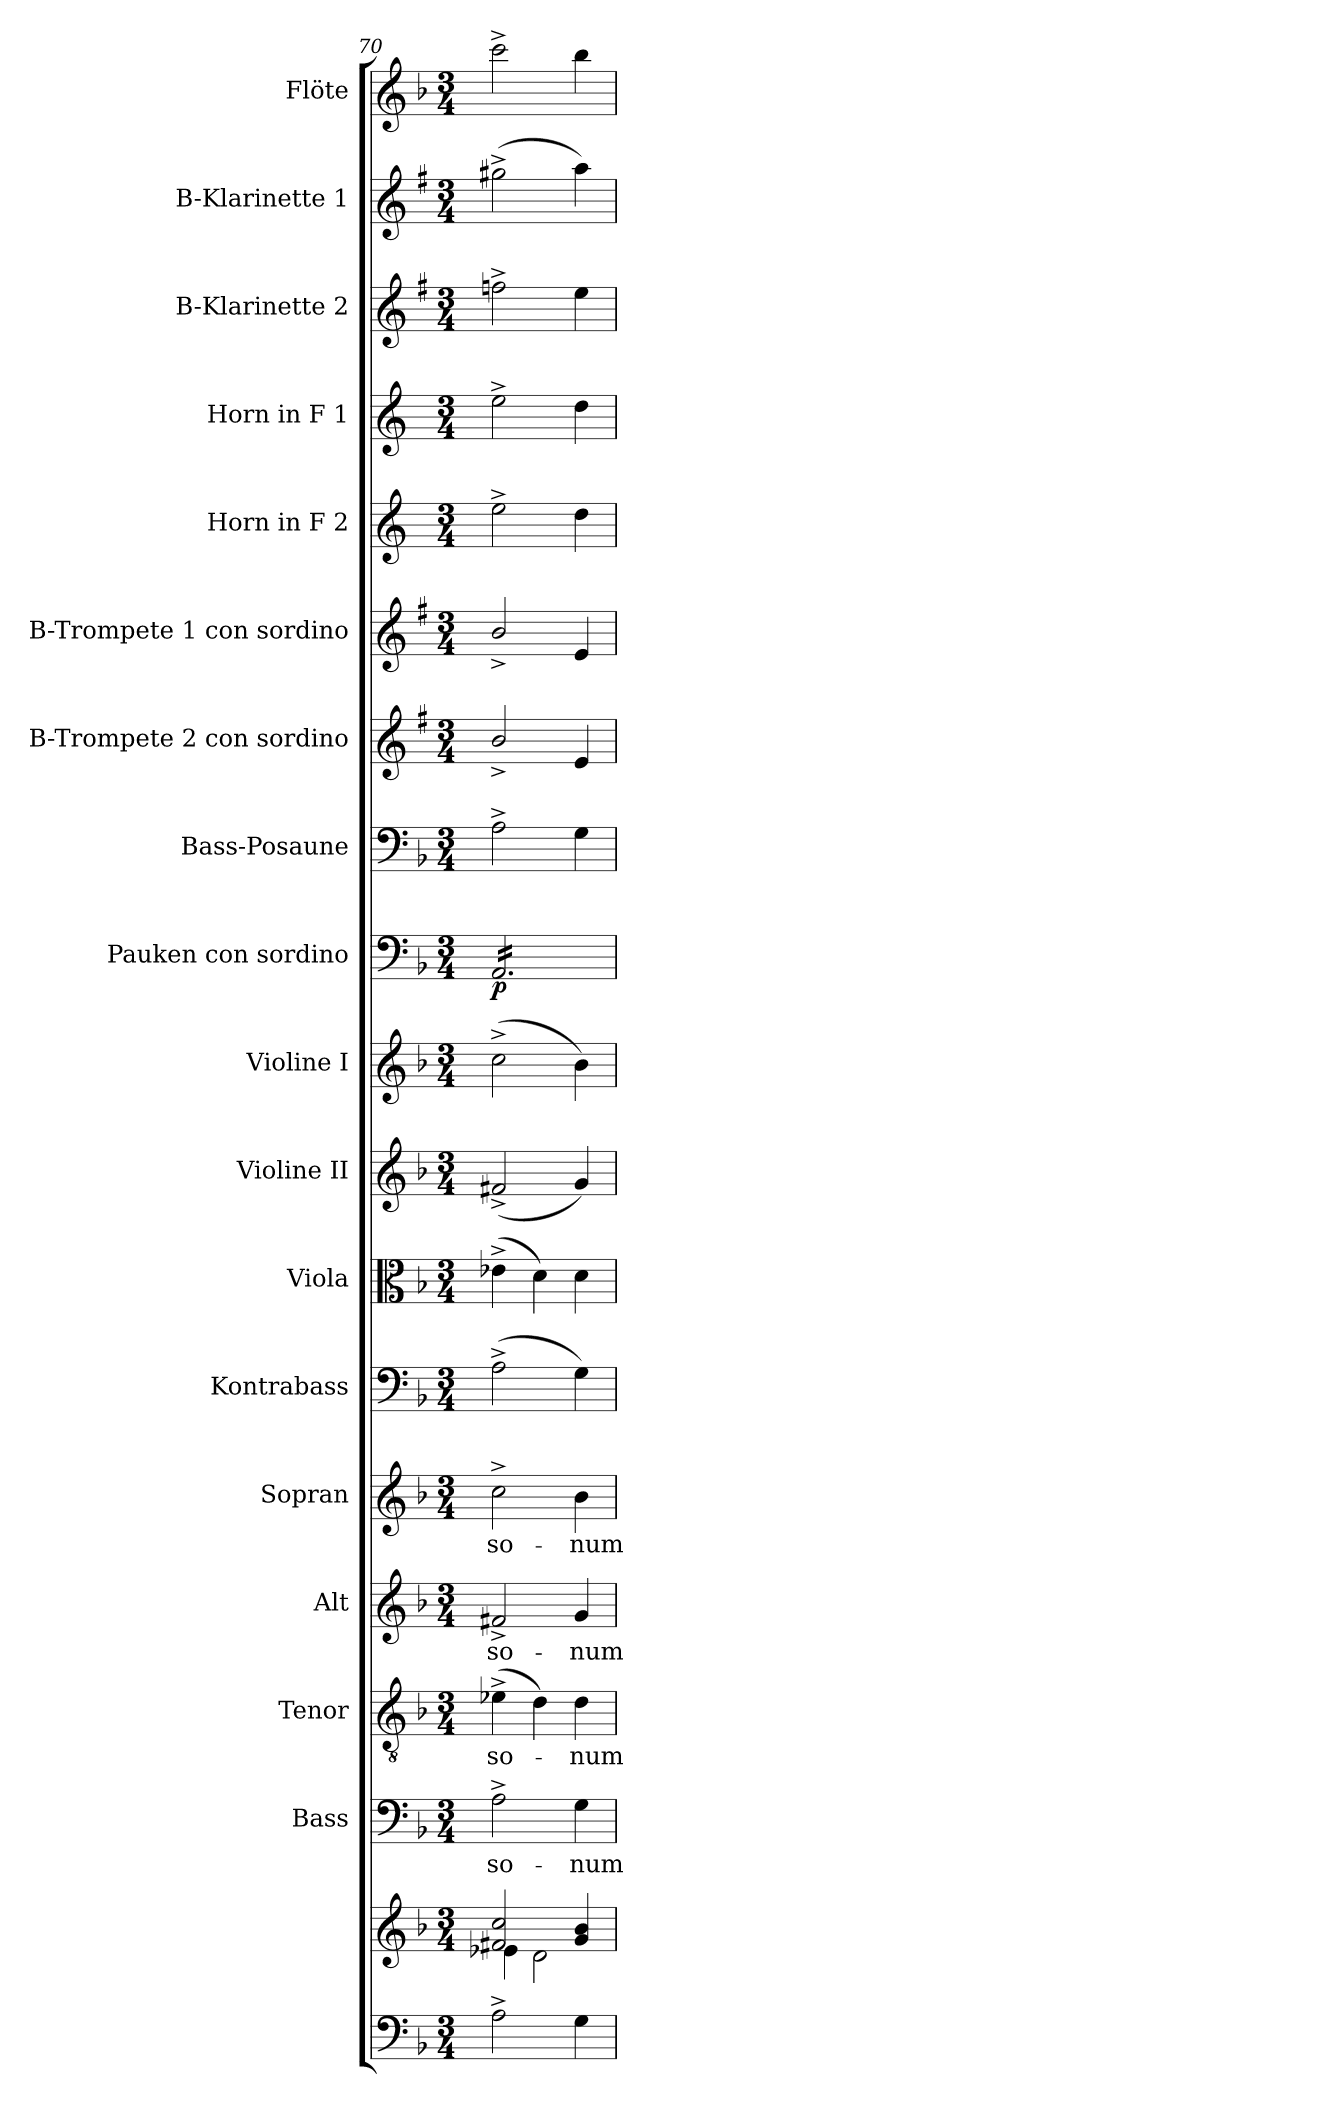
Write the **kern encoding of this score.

**kern	**kern	**kern	**text	**kern	**text	**kern	**text	**kern	**text	**kern	**kern	**kern	**kern	**kern	**dynam	**kern	**kern	**kern	**kern	**kern	**kern	**kern	**kern
*part18	*part18	*part17	*part17	*part16	*part16	*part15	*part15	*part14	*part14	*part13	*part12	*part11	*part10	*part9	*part9	*part8	*part7	*part6	*part5	*part4	*part3	*part2	*part1
*staff19	*staff18	*staff17	*staff17	*staff16	*staff16	*staff15	*staff15	*staff14	*staff14	*staff13	*staff12	*staff11	*staff10	*staff9	*staff9	*staff8	*staff7	*staff6	*staff5	*staff4	*staff3	*staff2	*staff1
*	*	*I"Bass	*	*I"Tenor	*	*I"Alt	*	*I"Sopran	*	*I"Kontrabass	*I"Viola	*I"Violine II	*I"Violine I	*I"Pauken con sordino	*	*I"Bass-Posaune	*I"B-Trompete 2 con sordino	*I"B-Trompete 1 con sordino	*I"Horn in F 2	*I"Horn in F 1	*I"B-Klarinette 2	*I"B-Klarinette 1	*I"Flöte
*	*	*I'B.	*	*I'T.	*	*I'A.	*	*I'S.	*	*I'Kb.	*I'Vla.	*I'Vl. II	*I'Vl. I	*I'Pk.	*	*I'B. Pos.	*I'B Trp. 2	*I'B Trp. 1	*	*	*I'B Kl. 2	*I'B Kl. 1	*I'Fl.
*clefF4	*clefG2	*clefF4	*	*clefGv2	*	*clefG2	*	*clefG2	*	*clefF4	*clefC3	*clefG2	*clefG2	*clefF4	*	*clefF4	*clefG2	*clefG2	*clefG2	*clefG2	*clefG2	*clefG2	*clefG2
*	*	*	*	*	*	*	*	*	*	*ITrd7c12	*	*	*	*	*	*	*ITrd1c2	*ITrd1c2	*ITrd4c7	*ITrd4c7	*ITrd1c2	*ITrd1c2	*
*k[b-]	*k[b-]	*k[b-]	*	*k[b-]	*	*k[b-]	*	*k[b-]	*	*k[b-]	*k[b-]	*k[b-]	*k[b-]	*k[b-]	*	*k[b-]	*k[b-]	*k[b-]	*k[b-]	*k[b-]	*k[b-]	*k[b-]	*k[b-]
*F:	*F:	*F:	*	*F:	*	*F:	*	*F:	*	*F:	*F:	*F:	*F:	*F:	*	*F:	*F:	*F:	*F:	*F:	*F:	*F:	*F:
*M3/4	*M3/4	*M3/4	*	*M3/4	*	*M3/4	*	*M3/4	*	*M3/4	*M3/4	*M3/4	*M3/4	*M3/4	*	*M3/4	*M3/4	*M3/4	*M3/4	*M3/4	*M3/4	*M3/4	*M3/4
=70	=70	=70	=70	=70	=70	=70	=70	=70	=70	=70	=70	=70	=70	=70	=70	=70	=70	=70	=70	=70	=70	=70	=70
*	*^	*	*	*	*	*	*	*	*	*	*	*	*	*	*	*	*	*	*	*	*	*	*
!	!	!	!	!LO:LY:b	!	!LO:LY:b	!	!LO:LY:b	!	!LO:LY:b	!	!	!	!	!	!LO:DY:b	!	!	!	!	!	!	!	!
*	*	*	*	*	*	*	*	*	*	*	*	*	*	*	*tremolo	*	*	*	*	*	*	*	*	*
2A^>\	2f#X/ 2cc/	4e-X\	2A^>\	so-	(>4e-X^>\	so-	2f#X^>/	so-	2cc^>\	so-	(>2AA^>\	(>4e-X^>\	(<2f#X^</	(>2cc^>\	16AA/LL	p	2A^>\	2a^</	2a^</	2a^>\	2a^>\	2ee-X^>\	(>2ff#X^>\	2ccc^>\
.	.	.	.	.	.	.	.	.	.	.	.	.	.	.	16AA/	.	.	.	.	.	.	.	.	.
.	.	.	.	.	.	.	.	.	.	.	.	.	.	.	16AA/	.	.	.	.	.	.	.	.	.
.	.	.	.	.	.	.	.	.	.	.	.	.	.	.	16AA/	.	.	.	.	.	.	.	.	.
.	.	2d\	.	.	4d\)	.	.	.	.	.	.	4d\)	.	.	16AA/	.	.	.	.	.	.	.	.	.
.	.	.	.	.	.	.	.	.	.	.	.	.	.	.	16AA/	.	.	.	.	.	.	.	.	.
.	.	.	.	.	.	.	.	.	.	.	.	.	.	.	16AA/	.	.	.	.	.	.	.	.	.
.	.	.	.	.	.	.	.	.	.	.	.	.	.	.	16AA/	.	.	.	.	.	.	.	.	.
!	!	!	!	!LO:LY:b	!	!LO:LY:b	!	!LO:LY:b	!	!LO:LY:b	!	!	!	!	!	!	!	!	!	!	!	!	!	!
4G\	4g/ 4b-/	.	4G\	-num	4d\	-num	4g/	-num	4b-\	-num	4GG\)	4d\	4g/)	4b-\)	16AA/	.	4G\	4d/	4d/	4g\	4g\	4dd\	4gg\)	4bb-\
.	.	.	.	.	.	.	.	.	.	.	.	.	.	.	16AA/	.	.	.	.	.	.	.	.	.
.	.	.	.	.	.	.	.	.	.	.	.	.	.	.	16AA/	.	.	.	.	.	.	.	.	.
.	.	.	.	.	.	.	.	.	.	.	.	.	.	.	16AA/JJ	.	.	.	.	.	.	.	.	.
*	*	*	*	*	*	*	*	*	*	*	*	*	*	*	*Xtremolo	*	*	*	*	*	*	*	*	*
*	*v	*v	*	*	*	*	*	*	*	*	*	*	*	*	*	*	*	*	*	*	*	*	*	*
=	=	=	=	=	=	=	=	=	=	=	=	=	=	=	=	=	=	=	=	=	=	=	=
*-	*-	*-	*-	*-	*-	*-	*-	*-	*-	*-	*-	*-	*-	*-	*-	*-	*-	*-	*-	*-	*-	*-	*-
